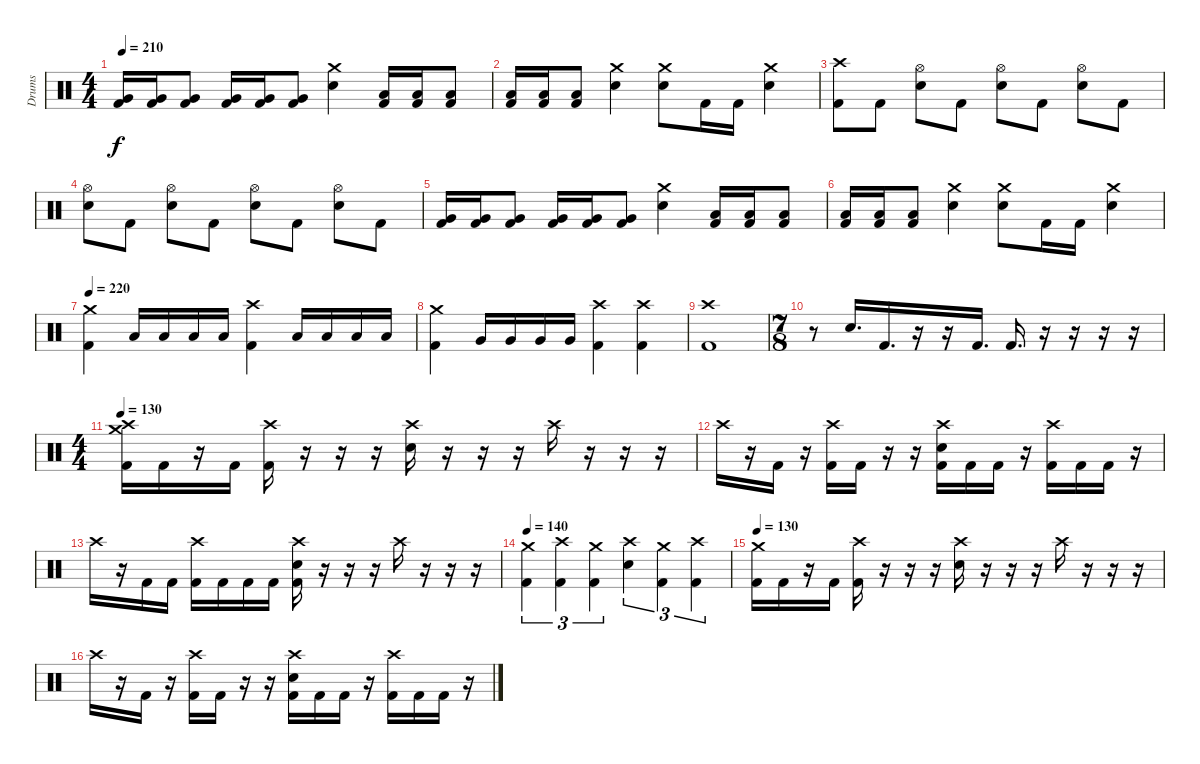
\track ("Drums" "Drums") {instrument percussion}
\staff {score}
\articulation defaults
\ts (4 4)
\tempo 210
\clef neutral
\ks c
("Very Low Tom (hit)" "Kick (hit) 2").16{dy f} ("Very Low Tom (hit)" "Kick (hit) 2").16 ("Very Low Tom (hit)" "Kick (hit) 2").8 ("Very Low Tom (hit)" "Kick (hit) 2").16 ("Very Low Tom (hit)" "Kick (hit) 2").16 ("Very Low Tom (hit)" "Kick (hit) 2").8 ("Crash medium (hit)" "Snare (hit) 2").4 ("Low Floor Tom (hit)" "Kick (hit) 2").16 ("Low Floor Tom (hit)" "Kick (hit) 2").16 ("Low Floor Tom (hit)" "Kick (hit) 2").8 |
("Low Floor Tom (hit)" "Kick (hit) 2").16 ("Low Floor Tom (hit)" "Kick (hit) 2").16 ("Low Floor Tom (hit)" "Kick (hit) 2").8 ("Crash medium (hit)" "Snare (hit) 2").4 ("Crash medium (hit)" "Snare (hit) 2").8 "Kick (hit) 2".16 "Kick (hit) 2".16 ("Crash medium (hit)" "Snare (hit) 2").4 |
("Crash high (hit)" "Kick (hit) 2").8 "Kick (hit) 2".8 ("Hi-Hat (open)" "Snare (hit) 2").8 "Kick (hit) 2".8 ("Hi-Hat (open)" "Snare (hit) 2").8 "Kick (hit) 2".8 ("Hi-Hat (open)" "Snare (hit) 2").8 "Kick (hit) 2".8 |
("Hi-Hat (open)" "Snare (hit) 2").8 "Kick (hit) 2".8 ("Hi-Hat (open)" "Snare (hit) 2").8 "Kick (hit) 2".8 ("Hi-Hat (open)" "Snare (hit) 2").8 "Kick (hit) 2".8 ("Hi-Hat (open)" "Snare (hit) 2").8 "Kick (hit) 2".8 |
("Very Low Tom (hit)" "Kick (hit) 2").16 ("Very Low Tom (hit)" "Kick (hit) 2").16 ("Very Low Tom (hit)" "Kick (hit) 2").8 ("Very Low Tom (hit)" "Kick (hit) 2").16 ("Very Low Tom (hit)" "Kick (hit) 2").16 ("Very Low Tom (hit)" "Kick (hit) 2").8 ("Crash medium (hit)" "Snare (hit) 2").4 ("Low Floor Tom (hit)" "Kick (hit) 2").16 ("Low Floor Tom (hit)" "Kick (hit) 2").16 ("Low Floor Tom (hit)" "Kick (hit) 2").8 |
("Low Floor Tom (hit)" "Kick (hit) 2").16 ("Low Floor Tom (hit)" "Kick (hit) 2").16 ("Low Floor Tom (hit)" "Kick (hit) 2").8 ("Crash medium (hit)" "Snare (hit) 2").4 ("Crash medium (hit)" "Snare (hit) 2").8 "Kick (hit) 2".16 "Kick (hit) 2".16 ("Crash medium (hit)" "Snare (hit) 2").4 |
\tempo 220
("Crash medium (hit)" "Kick (hit) 2").4 "Low Tom (hit)".16 "Low Tom (hit)".16 "Low Tom (hit)".16 "Low Tom (hit)".16 ("Crash high (hit)" "Kick (hit) 2").4 "Low Tom (hit)".16 "Low Tom (hit)".16 "Low Tom (hit)".16 "Low Tom (hit)".16 |
("Crash medium (hit)" "Kick (hit) 2").4 "Very Low Tom (hit)".16 "Very Low Tom (hit)".16 "Very Low Tom (hit)".16 "Very Low Tom (hit)".16 ("Crash high (hit)" "Kick (hit) 2").4 ("Crash high (hit)" "Kick (hit) 2").4 |
("Crash high (hit)" "Kick (hit) 2").1 |
\ts (7 8)
r.8 "Snare (hit) 2".16{d} "Kick (hit) 2".16{d} r.16 r.16 "Kick (hit) 2".16{d} "Kick (hit) 2".16{d} r.16 r.16 r.16 r.16 |
\ts (4 4)
\tempo 130
("Crash medium (hit)" "Crash high (hit)" "Kick (hit) 2").16 "Kick (hit) 2".16 r.16 "Kick (hit) 2".16 ("Crash high (hit)" "Kick (hit) 2").16 r.16 r.16 r.16 ("Crash high (hit)" "Snare (hit) 2").16 r.16 r.16 r.16 "Crash high (hit)".16 r.16 r.16 r.16 |
"Crash high (hit)".16 r.16 "Kick (hit) 2".16 r.16 ("Crash high (hit)" "Kick (hit) 2").16 "Kick (hit) 2".16 r.16 r.16 ("Crash high (hit)" "Snare (hit) 2" "Kick (hit) 2").16 "Kick (hit) 2".16 "Kick (hit) 2".16 r.16 ("Crash high (hit)" "Kick (hit) 2").16 "Kick (hit) 2".16 "Kick (hit) 2".16 r.16 |
"Crash high (hit)".16 r.16 "Kick (hit) 2".16 "Kick (hit) 2".16 ("Crash high (hit)" "Kick (hit) 2").16 "Kick (hit) 2".16 "Kick (hit) 2".16 "Kick (hit) 2".16 ("Crash high (hit)" "Snare (hit) 2" "Kick (hit) 2").16 r.16 r.16 r.16 "Crash high (hit)".16 r.16 r.16 r.16 |
\tempo 140
("Crash medium (hit)" "Kick (hit) 2").4{tu (3 2)} ("Crash high (hit)" "Kick (hit) 2").4{tu (3 2)} ("Crash medium (hit)" "Kick (hit) 2").4{tu (3 2)} ("Crash high (hit)" "Snare (hit) 2").4{tu (3 2)} ("Crash medium (hit)" "Kick (hit) 2").4{tu (3 2)} ("Crash high (hit)" "Kick (hit) 2").4{tu (3 2)} |
\tempo 130
("Crash medium (hit)" "Kick (hit) 2").16 "Kick (hit) 2".16 r.16 "Kick (hit) 2".16 ("Crash high (hit)" "Kick (hit) 2").16 r.16 r.16 r.16 ("Crash high (hit)" "Snare (hit) 2").16 r.16 r.16 r.16 "Crash high (hit)".16 r.16 r.16 r.16 |
"Crash high (hit)".16 r.16 "Kick (hit) 2".16 r.16 ("Crash high (hit)" "Kick (hit) 2").16 "Kick (hit) 2".16 r.16 r.16 ("Crash high (hit)" "Snare (hit) 2" "Kick (hit) 2").16 "Kick (hit) 2".16 "Kick (hit) 2".16 r.16 ("Crash high (hit)" "Kick (hit) 2").16 "Kick (hit) 2".16 "Kick (hit) 2".16 r.16
